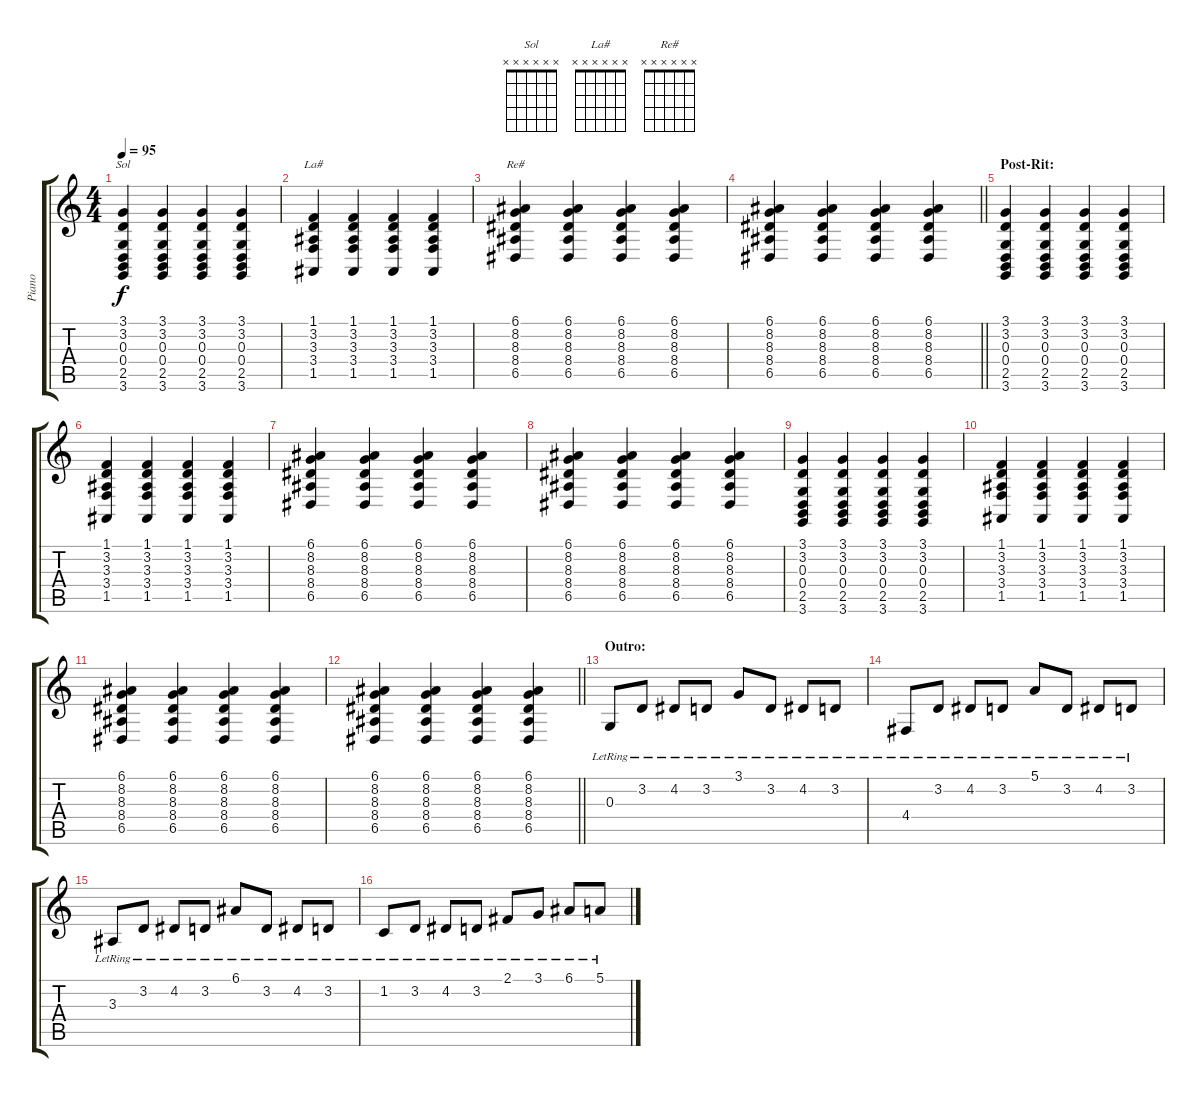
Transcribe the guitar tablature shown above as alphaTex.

\track ("Piano" "Piano") {instrument brightacousticpiano}
\staff {score tabs}
\tuning (E4 B3 G3 D3 A2 E2) {hide}
\chord ("Sol" x x x x x x)
\chord ("La#" x x x x x x)
\chord ("Re#" x x x x x x)
\ts (4 4)
\tempo 95
\clef g2
\ks c
(3.1 3.2 0.3 0.4 2.5 3.6).4{ch "Sol" dy f} (3.1 3.2 0.3 0.4 2.5 3.6).4 (3.1 3.2 0.3 0.4 2.5 3.6).4 (3.1 3.2 0.3 0.4 2.5 3.6).4 |
(1.1 3.2 3.3 3.4 1.5).4{ch "La#"} (1.1 3.2 3.3 3.4 1.5).4 (1.1 3.2 3.3 3.4 1.5).4 (1.1 3.2 3.3 3.4 1.5).4 |
(6.1 8.2 8.3 8.4 6.5).4{ch "Re#"} (6.1 8.2 8.3 8.4 6.5).4 (6.1 8.2 8.3 8.4 6.5).4 (6.1 8.2 8.3 8.4 6.5).4 |
\barLineRight lightlight
(6.1 8.2 8.3 8.4 6.5).4 (6.1 8.2 8.3 8.4 6.5).4 (6.1 8.2 8.3 8.4 6.5).4 (6.1 8.2 8.3 8.4 6.5).4 |
\section ("" "Post-Rit:")
(3.1 3.2 0.3 0.4 2.5 3.6).4 (3.1 3.2 0.3 0.4 2.5 3.6).4 (3.1 3.2 0.3 0.4 2.5 3.6).4 (3.1 3.2 0.3 0.4 2.5 3.6).4 |
(1.1 3.2 3.3 3.4 1.5).4 (1.1 3.2 3.3 3.4 1.5).4 (1.1 3.2 3.3 3.4 1.5).4 (1.1 3.2 3.3 3.4 1.5).4 |
(6.1 8.2 8.3 8.4 6.5).4 (6.1 8.2 8.3 8.4 6.5).4 (6.1 8.2 8.3 8.4 6.5).4 (6.1 8.2 8.3 8.4 6.5).4 |
(6.1 8.2 8.3 8.4 6.5).4 (6.1 8.2 8.3 8.4 6.5).4 (6.1 8.2 8.3 8.4 6.5).4 (6.1 8.2 8.3 8.4 6.5).4 |
(3.1 3.2 0.3 0.4 2.5 3.6).4 (3.1 3.2 0.3 0.4 2.5 3.6).4 (3.1 3.2 0.3 0.4 2.5 3.6).4 (3.1 3.2 0.3 0.4 2.5 3.6).4 |
(1.1 3.2 3.3 3.4 1.5).4 (1.1 3.2 3.3 3.4 1.5).4 (1.1 3.2 3.3 3.4 1.5).4 (1.1 3.2 3.3 3.4 1.5).4 |
(6.1 8.2 8.3 8.4 6.5).4 (6.1 8.2 8.3 8.4 6.5).4 (6.1 8.2 8.3 8.4 6.5).4 (6.1 8.2 8.3 8.4 6.5).4 |
\barLineRight lightlight
(6.1 8.2 8.3 8.4 6.5).4 (6.1 8.2 8.3 8.4 6.5).4 (6.1 8.2 8.3 8.4 6.5).4 (6.1 8.2 8.3 8.4 6.5).4 |
\section ("" "Outro:")
0.3{lr}.8 3.2{lr}.8 4.2{lr}.8 3.2{lr}.8 3.1{lr}.8 3.2{lr}.8 4.2{lr}.8 3.2{lr}.8 |
4.4{lr}.8 3.2{lr}.8 4.2{lr}.8 3.2{lr}.8 5.1{lr}.8 3.2{lr}.8 4.2{lr}.8 3.2{lr}.8 |
3.3{lr}.8 3.2{lr}.8 4.2{lr}.8 3.2{lr}.8 6.1{lr}.8 3.2{lr}.8 4.2{lr}.8 3.2{lr}.8 |
1.2{lr}.8 3.2{lr}.8 4.2{lr}.8 3.2{lr}.8 2.1{lr}.8 3.1{lr}.8 6.1{lr}.8 5.1{lr}.8
